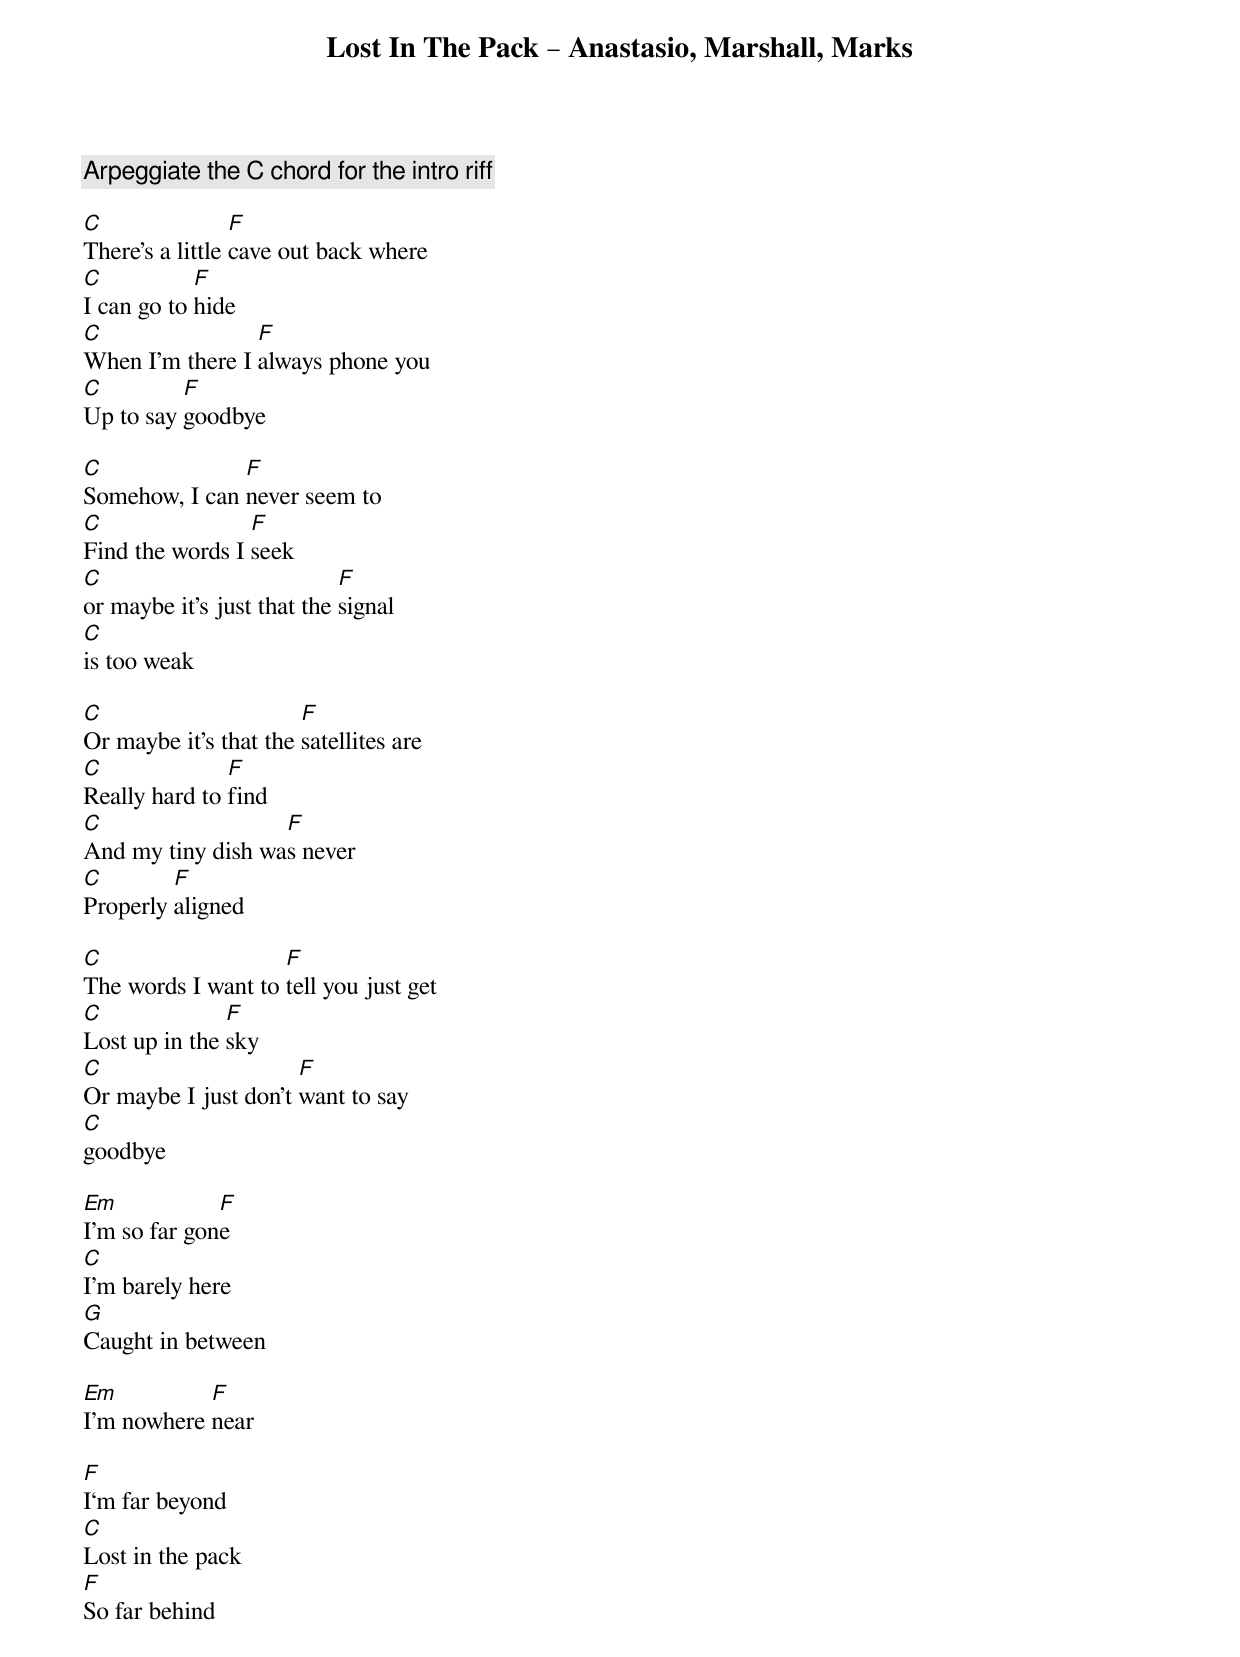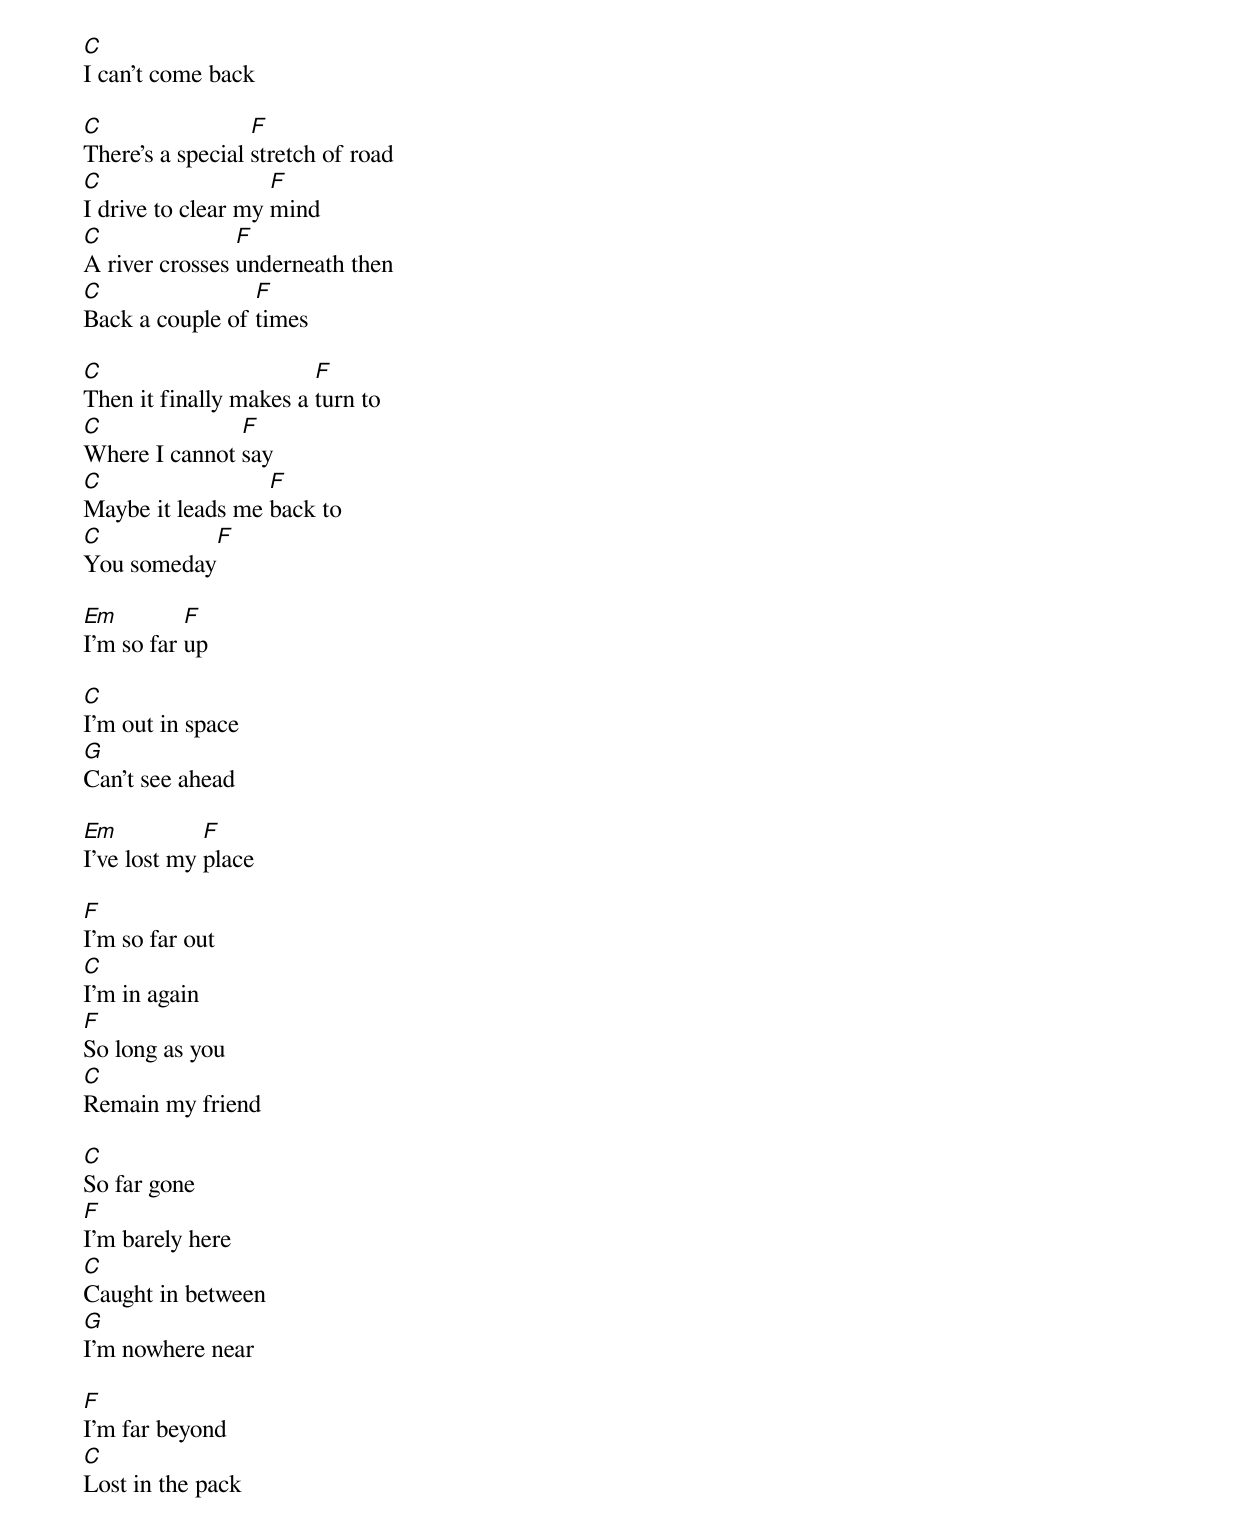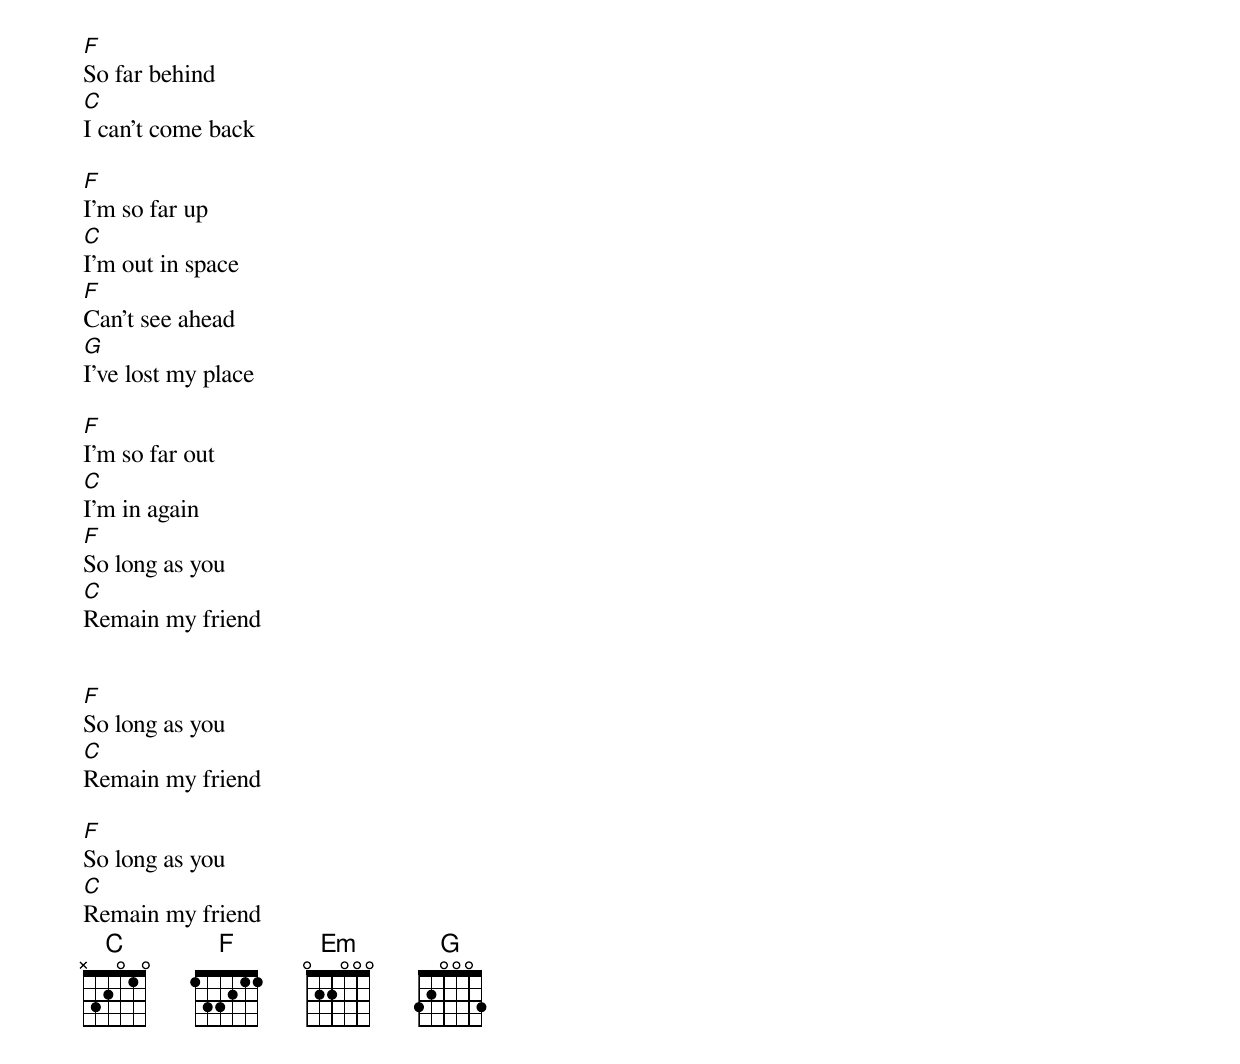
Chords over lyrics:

Lost In The Pack – Anastasio, Marshall, Marks

Arpeggiate the C chord for the intro riff

C                F
There’s a little cave out back where
C           F
I can go to hide
C                F
When I’m there I always phone you
C         F
Up to say goodbye

C              F
Somehow, I can never seem to
C                F
Find the words I seek
C                           F
or maybe it’s just that the signal
C
is too weak

C                      F
Or maybe it’s that the satellites are
C              F
Really hard to find
C	           F
And my tiny dish was never
C        F
Properly aligned

C                   F
The words I want to tell you just get
C              F
Lost up in the sky
C                     F
Or maybe I just don’t want to say
C
goodbye

Em            F
I’m so far gone
C
I’m barely here
G
Caught in between

Em          F
I’m nowhere near

F
I‘m far beyond
C
Lost in the pack
F
So far behind
C
I can’t come back

C                 F
There’s a special stretch of road
C                   F
I drive to clear my mind
C               F
A river crosses underneath then
C                F
Back a couple of times

C                       F
Then it finally makes a turn to
C              F
Where I cannot say
C                 F
Maybe it leads me back to
C          F
You someday

Em         F
I’m so far up

C
I’m out in space
G
Can’t see ahead

Em           F
I’ve lost my place

F
I’m so far out
C
I’m in again
F
So long as you
C
Remain my friend

C
So far gone
F
I’m barely here
C
Caught in between
G
I’m nowhere near

F
I’m far beyond
C
Lost in the pack
F
So far behind
C
I can’t come back

F
I’m so far up
C
I’m out in space
F
Can’t see ahead
G
I’ve lost my place

F
I’m so far out
C
I’m in again
F
So long as you
C
Remain my friend


F
So long as you
C
Remain my friend

F
So long as you
C
Remain my friend
